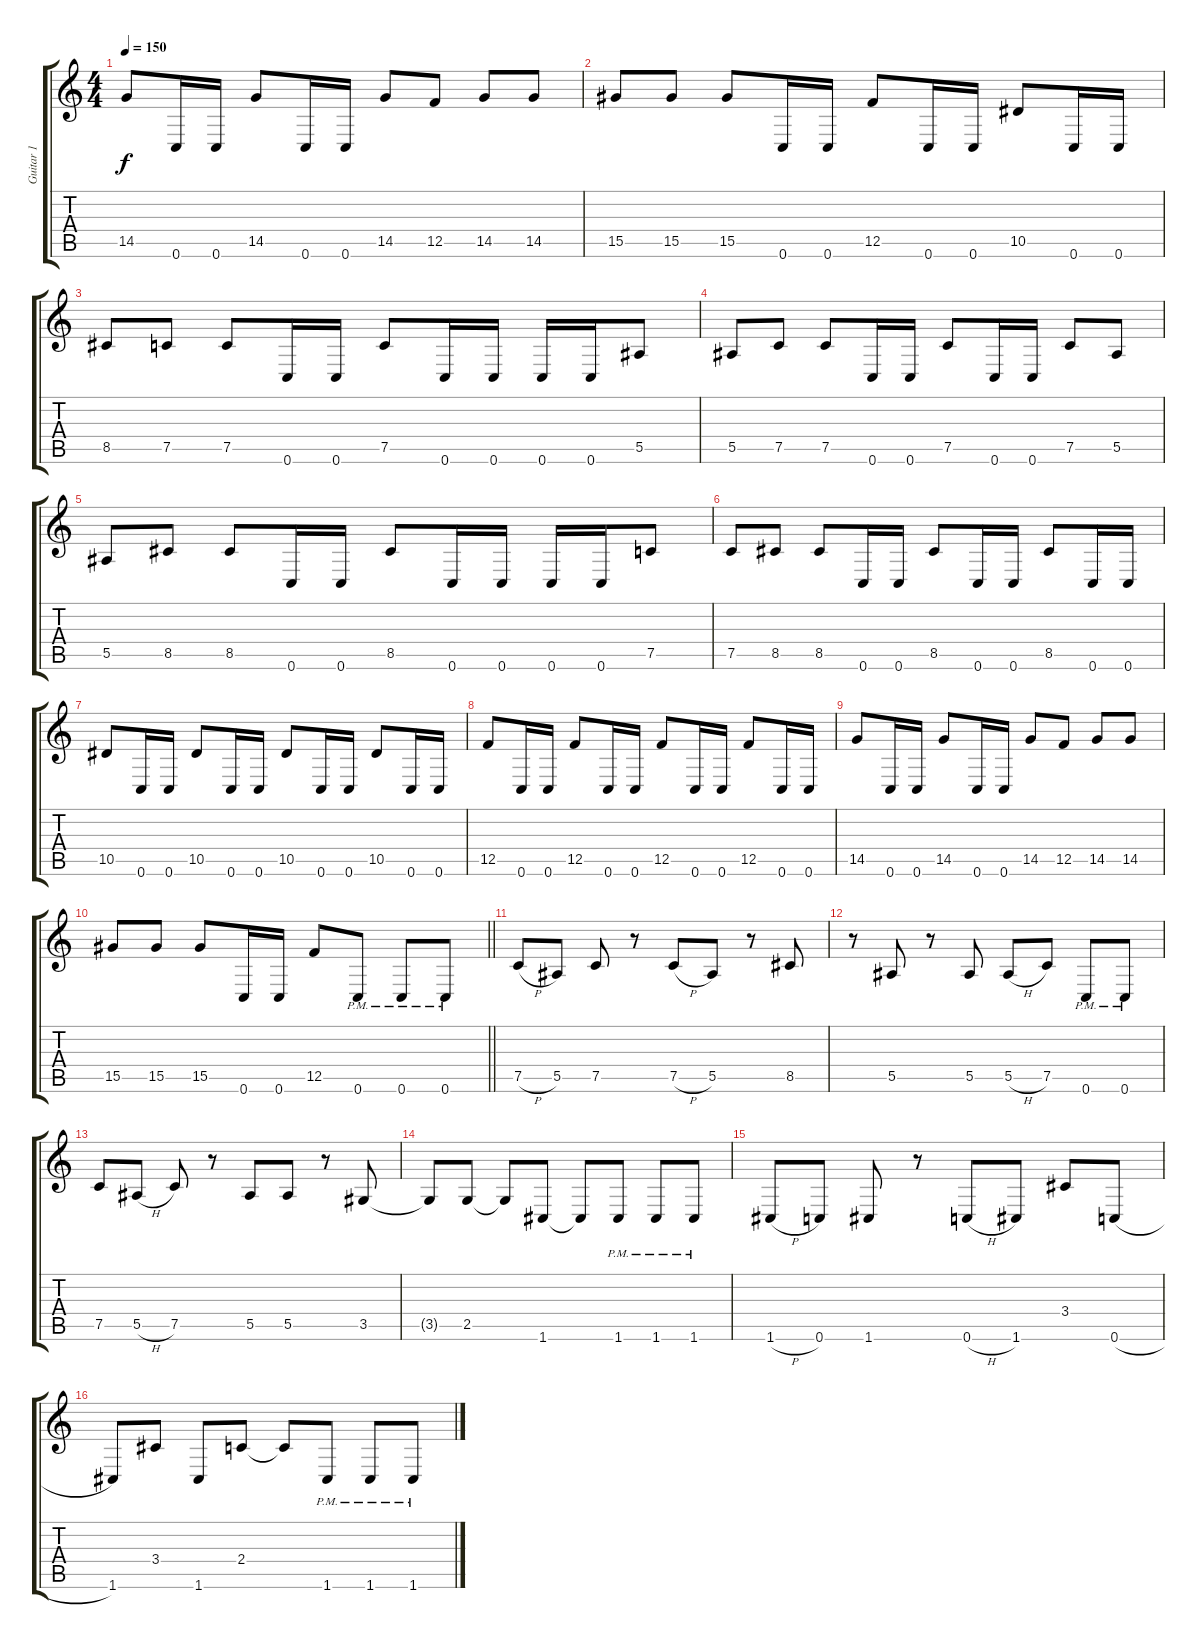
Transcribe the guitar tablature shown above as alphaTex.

\track ("Guitar 1" "Guitar 1") {instrument overdrivenguitar}
\staff {score tabs}
\tuning (C4 G3 Eb3 Bb2 F2 C2) {hide}
\ts (4 4)
\tempo 150
\clef g2
\ks c
14.5.8{dy f} 0.6.16 0.6.16 14.5.8 0.6.16 0.6.16 14.5.8 12.5.8 14.5.8 14.5.8 |
15.5.8 15.5.8 15.5.8 0.6.16 0.6.16 12.5.8 0.6.16 0.6.16 10.5.8 0.6.16 0.6.16 |
8.5.8 7.5.8 7.5.8 0.6.16 0.6.16 7.5.8 0.6.16 0.6.16 0.6.16 0.6.16 5.5.8 |
5.5.8 7.5.8 7.5.8 0.6.16 0.6.16 7.5.8 0.6.16 0.6.16 7.5.8 5.5.8 |
5.5.8 8.5.8 8.5.8 0.6.16 0.6.16 8.5.8 0.6.16 0.6.16 0.6.16 0.6.16 7.5.8 |
7.5.8 8.5.8 8.5.8 0.6.16 0.6.16 8.5.8 0.6.16 0.6.16 8.5.8 0.6.16 0.6.16 |
10.5.8 0.6.16 0.6.16 10.5.8 0.6.16 0.6.16 10.5.8 0.6.16 0.6.16 10.5.8 0.6.16 0.6.16 |
12.5.8 0.6.16 0.6.16 12.5.8 0.6.16 0.6.16 12.5.8 0.6.16 0.6.16 12.5.8 0.6.16 0.6.16 |
14.5.8 0.6.16 0.6.16 14.5.8 0.6.16 0.6.16 14.5.8 12.5.8 14.5.8 14.5.8 |
\barLineRight lightlight
15.5.8 15.5.8 15.5.8 0.6.16 0.6.16 12.5.8 0.6{pm}.8 0.6{pm}.8 0.6{pm}.8 |
\section ("" "")
7.5{h}.8 5.5.8 7.5.8 r.8 7.5{h}.8 5.5.8 r.8 8.5.8 |
r.8 5.5.8 r.8 5.5.8 5.5{h}.8 7.5.8 0.6{pm}.8 0.6{pm}.8 |
7.5.8 5.5{h}.8 7.5.8 r.8 5.5.8 5.5.8 r.8 3.5.8 |
3.5{t}.8 2.5.8 2.5{t}.8 1.6.8 1.6{t}.8 1.6{pm}.8 1.6{pm}.8 1.6{pm}.8 |
1.6{h}.8 0.6.8 1.6.8 r.8 0.6{h}.8 1.6.8 3.4.8 0.6{h}.8 |
1.6.8 3.4.8 1.6.8 2.4.8 2.4{t}.8 1.6{pm}.8 1.6{pm}.8 1.6{pm}.8
